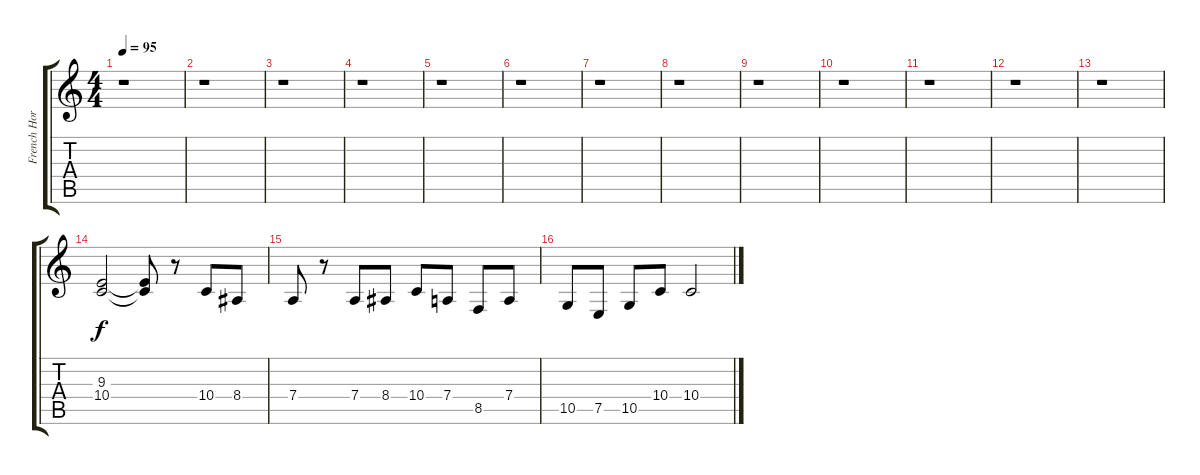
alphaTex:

\track ("French Horn 2" "French Hor") {instrument frenchhorn}
\staff {score tabs}
\tuning (E4 B3 G3 D3 A2 E2) {hide}
\ts (4 4)
\tempo 95
\clef g2
\ks c
r.1{dy f instrument frenchhorn} |
r.1 |
r.1 |
r.1 |
r.1 |
r.1 |
r.1 |
r.1 |
r.1 |
r.1 |
r.1 |
r.1 |
r.1 |
(9.3 10.4).2 (9.3{t} 10.4{t}).8 r.8 10.4.8 8.4.8 |
7.4.8 r.8 7.4.8 8.4.8 10.4.8 7.4.8 8.5.8 7.4.8 |
10.5.8 7.5.8 10.5.8 10.4.8 10.4.2
